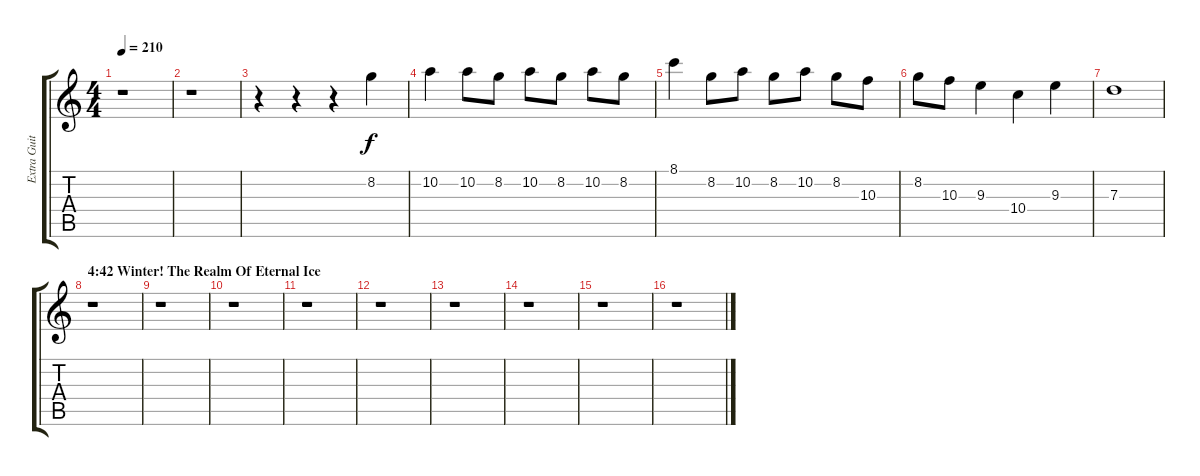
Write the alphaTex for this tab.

\track ("Extra Guitar 2" "Extra Guit") {instrument distortionguitar}
\staff {score tabs}
\tuning (E4 B3 G3 D3 A2 E2) {hide}
\ts (4 4)
\tempo 210
\clef g2
\ks c
r.1{dy f} |
r.1 |
r.4 r.4 r.4 8.2.4 |
10.2.4 10.2.8 8.2.8 10.2.8 8.2.8 10.2.8 8.2.8 |
8.1.4 8.2.8 10.2.8 8.2.8 10.2.8 8.2.8 10.3.8 |
8.2.8 10.3.8 9.3.4 10.4.4 9.3.4 |
7.3.1 |
\section ("" "4:42 Winter! The Realm Of Eternal Ice")
r.1 |
r.1 |
r.1 |
r.1 |
r.1 |
r.1 |
r.1 |
r.1 |
r.1
